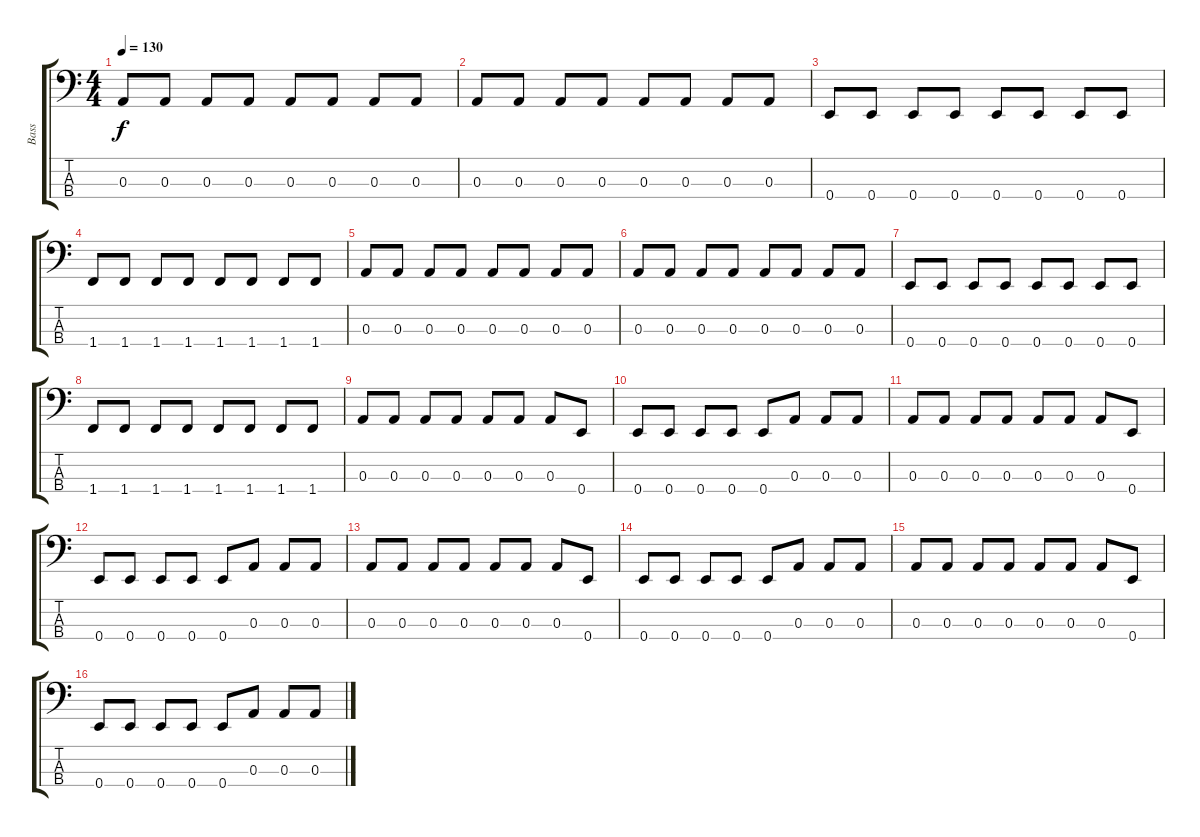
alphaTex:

\track ("Bass" "Bass") {instrument electricbassfinger}
\staff {score tabs}
\tuning (G2 D2 A1 E1) {hide}
\ts (4 4)
\tempo 130
\clef f4
\ks c
0.3.8{dy f} 0.3.8 0.3.8 0.3.8 0.3.8 0.3.8 0.3.8 0.3.8 |
0.3.8 0.3.8 0.3.8 0.3.8 0.3.8 0.3.8 0.3.8 0.3.8 |
0.4.8 0.4.8 0.4.8 0.4.8 0.4.8 0.4.8 0.4.8 0.4.8 |
1.4.8 1.4.8 1.4.8 1.4.8 1.4.8 1.4.8 1.4.8 1.4.8 |
0.3.8 0.3.8 0.3.8 0.3.8 0.3.8 0.3.8 0.3.8 0.3.8 |
0.3.8 0.3.8 0.3.8 0.3.8 0.3.8 0.3.8 0.3.8 0.3.8 |
0.4.8 0.4.8 0.4.8 0.4.8 0.4.8 0.4.8 0.4.8 0.4.8 |
1.4.8 1.4.8 1.4.8 1.4.8 1.4.8 1.4.8 1.4.8 1.4.8 |
0.3.8 0.3.8 0.3.8 0.3.8 0.3.8 0.3.8 0.3.8 0.4.8 |
0.4.8 0.4.8 0.4.8 0.4.8 0.4.8 0.3.8 0.3.8 0.3.8 |
0.3.8 0.3.8 0.3.8 0.3.8 0.3.8 0.3.8 0.3.8 0.4.8 |
0.4.8 0.4.8 0.4.8 0.4.8 0.4.8 0.3.8 0.3.8 0.3.8 |
0.3.8 0.3.8 0.3.8 0.3.8 0.3.8 0.3.8 0.3.8 0.4.8 |
0.4.8 0.4.8 0.4.8 0.4.8 0.4.8 0.3.8 0.3.8 0.3.8 |
0.3.8 0.3.8 0.3.8 0.3.8 0.3.8 0.3.8 0.3.8 0.4.8 |
0.4.8 0.4.8 0.4.8 0.4.8 0.4.8 0.3.8 0.3.8 0.3.8
